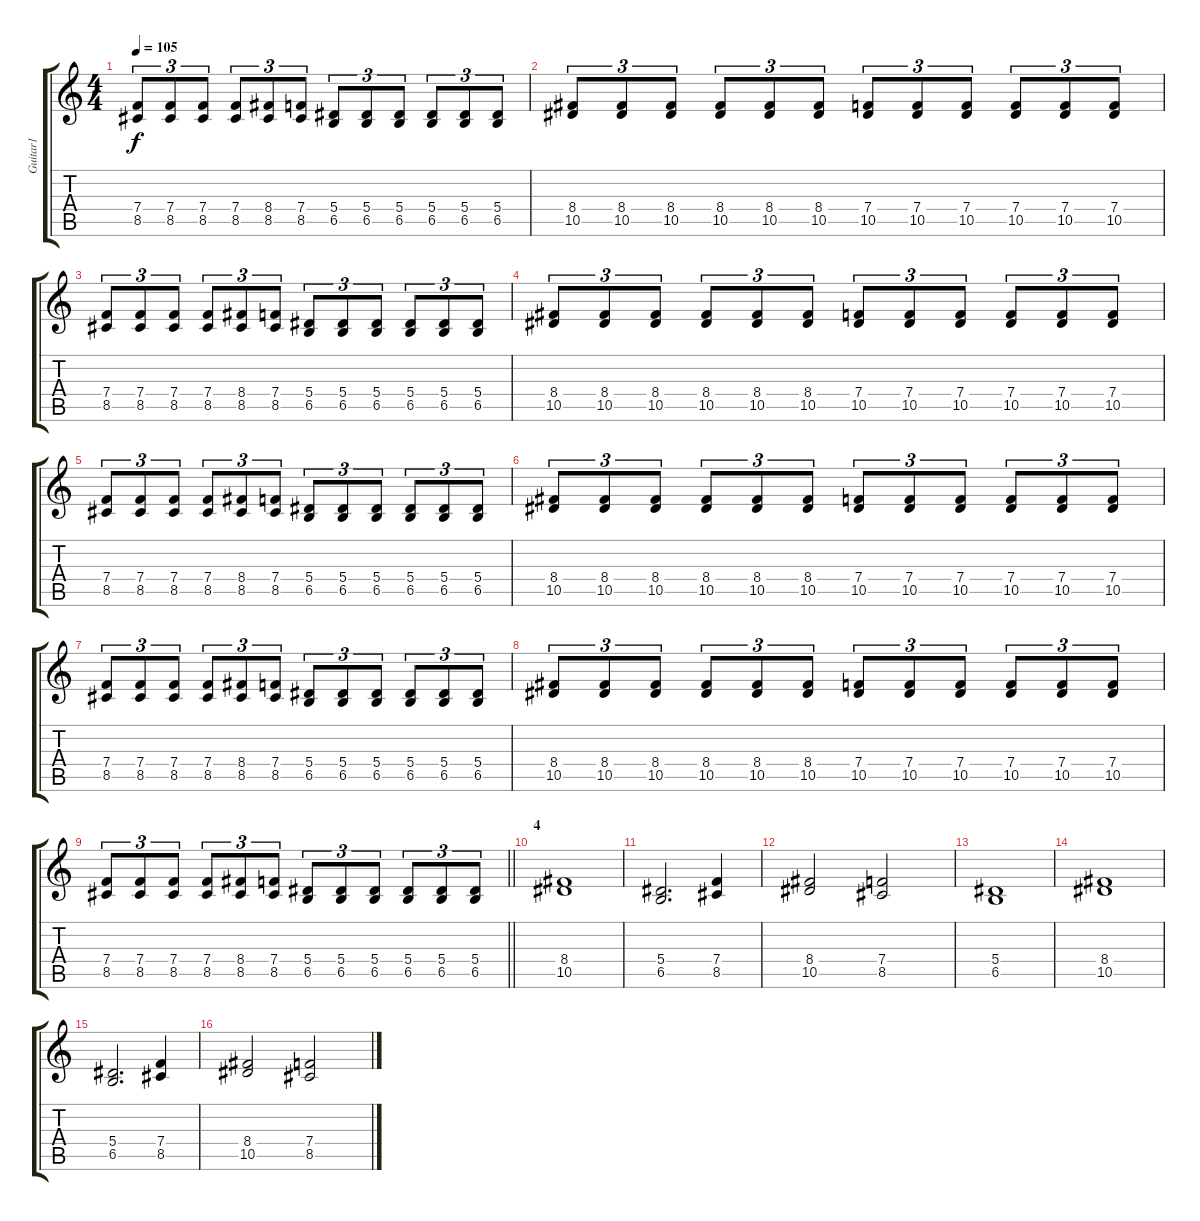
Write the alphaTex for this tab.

\track ("Guitar1" "Guitar1") {instrument distortionguitar}
\staff {score tabs}
\tuning (C4 G3 Eb3 Bb2 F2 C2) {hide}
\ts (4 4)
\tempo 105
\clef g2
\ks c
(7.4 8.5).8{tu (3 2) dy f} (7.4 8.5).8{tu (3 2)} (7.4 8.5).8{tu (3 2)} (7.4 8.5).8{tu (3 2)} (8.4 8.5).8{tu (3 2)} (7.4 8.5).8{tu (3 2)} (5.4 6.5).8{tu (3 2)} (5.4 6.5).8{tu (3 2)} (5.4 6.5).8{tu (3 2)} (5.4 6.5).8{tu (3 2)} (5.4 6.5).8{tu (3 2)} (5.4 6.5).8{tu (3 2)} |
(8.4 10.5).8{tu (3 2)} (8.4 10.5).8{tu (3 2)} (8.4 10.5).8{tu (3 2)} (8.4 10.5).8{tu (3 2)} (8.4 10.5).8{tu (3 2)} (8.4 10.5).8{tu (3 2)} (7.4 10.5).8{tu (3 2)} (7.4 10.5).8{tu (3 2)} (7.4 10.5).8{tu (3 2)} (7.4 10.5).8{tu (3 2)} (7.4 10.5).8{tu (3 2)} (7.4 10.5).8{tu (3 2)} |
(7.4 8.5).8{tu (3 2)} (7.4 8.5).8{tu (3 2)} (7.4 8.5).8{tu (3 2)} (7.4 8.5).8{tu (3 2)} (8.4 8.5).8{tu (3 2)} (7.4 8.5).8{tu (3 2)} (5.4 6.5).8{tu (3 2)} (5.4 6.5).8{tu (3 2)} (5.4 6.5).8{tu (3 2)} (5.4 6.5).8{tu (3 2)} (5.4 6.5).8{tu (3 2)} (5.4 6.5).8{tu (3 2)} |
(8.4 10.5).8{tu (3 2)} (8.4 10.5).8{tu (3 2)} (8.4 10.5).8{tu (3 2)} (8.4 10.5).8{tu (3 2)} (8.4 10.5).8{tu (3 2)} (8.4 10.5).8{tu (3 2)} (7.4 10.5).8{tu (3 2)} (7.4 10.5).8{tu (3 2)} (7.4 10.5).8{tu (3 2)} (7.4 10.5).8{tu (3 2)} (7.4 10.5).8{tu (3 2)} (7.4 10.5).8{tu (3 2)} |
(7.4 8.5).8{tu (3 2)} (7.4 8.5).8{tu (3 2)} (7.4 8.5).8{tu (3 2)} (7.4 8.5).8{tu (3 2)} (8.4 8.5).8{tu (3 2)} (7.4 8.5).8{tu (3 2)} (5.4 6.5).8{tu (3 2)} (5.4 6.5).8{tu (3 2)} (5.4 6.5).8{tu (3 2)} (5.4 6.5).8{tu (3 2)} (5.4 6.5).8{tu (3 2)} (5.4 6.5).8{tu (3 2)} |
(8.4 10.5).8{tu (3 2)} (8.4 10.5).8{tu (3 2)} (8.4 10.5).8{tu (3 2)} (8.4 10.5).8{tu (3 2)} (8.4 10.5).8{tu (3 2)} (8.4 10.5).8{tu (3 2)} (7.4 10.5).8{tu (3 2)} (7.4 10.5).8{tu (3 2)} (7.4 10.5).8{tu (3 2)} (7.4 10.5).8{tu (3 2)} (7.4 10.5).8{tu (3 2)} (7.4 10.5).8{tu (3 2)} |
(7.4 8.5).8{tu (3 2)} (7.4 8.5).8{tu (3 2)} (7.4 8.5).8{tu (3 2)} (7.4 8.5).8{tu (3 2)} (8.4 8.5).8{tu (3 2)} (7.4 8.5).8{tu (3 2)} (5.4 6.5).8{tu (3 2)} (5.4 6.5).8{tu (3 2)} (5.4 6.5).8{tu (3 2)} (5.4 6.5).8{tu (3 2)} (5.4 6.5).8{tu (3 2)} (5.4 6.5).8{tu (3 2)} |
(8.4 10.5).8{tu (3 2)} (8.4 10.5).8{tu (3 2)} (8.4 10.5).8{tu (3 2)} (8.4 10.5).8{tu (3 2)} (8.4 10.5).8{tu (3 2)} (8.4 10.5).8{tu (3 2)} (7.4 10.5).8{tu (3 2)} (7.4 10.5).8{tu (3 2)} (7.4 10.5).8{tu (3 2)} (7.4 10.5).8{tu (3 2)} (7.4 10.5).8{tu (3 2)} (7.4 10.5).8{tu (3 2)} |
\barLineRight lightlight
(7.4 8.5).8{tu (3 2)} (7.4 8.5).8{tu (3 2)} (7.4 8.5).8{tu (3 2)} (7.4 8.5).8{tu (3 2)} (8.4 8.5).8{tu (3 2)} (7.4 8.5).8{tu (3 2)} (5.4 6.5).8{tu (3 2)} (5.4 6.5).8{tu (3 2)} (5.4 6.5).8{tu (3 2)} (5.4 6.5).8{tu (3 2)} (5.4 6.5).8{tu (3 2)} (5.4 6.5).8{tu (3 2)} |
\section ("" "4")
(8.4 10.5).1 |
(5.4 6.5).2{d} (7.4 8.5).4 |
(8.4 10.5).2 (7.4 8.5).2 |
(5.4 6.5).1 |
(8.4 10.5).1 |
(5.4 6.5).2{d} (7.4 8.5).4 |
(8.4 10.5).2 (7.4 8.5).2
